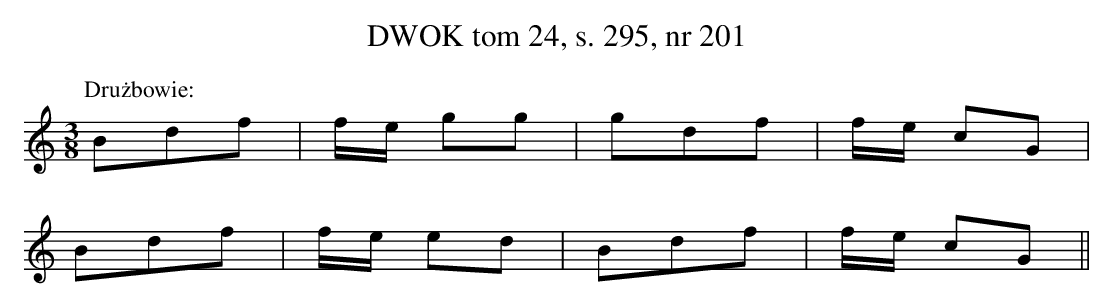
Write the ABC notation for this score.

X:1
T: DWOK tom 24, s. 295, nr 201
L: 1/16
M: 3/8
K: C
P: Drużbowie:
B2d2f2 | fe g2g2 | g2d2f2 | fe c2G2 |
B2d2f2 | fe e2d2 | B2d2f2 | fe c2G2 ||
